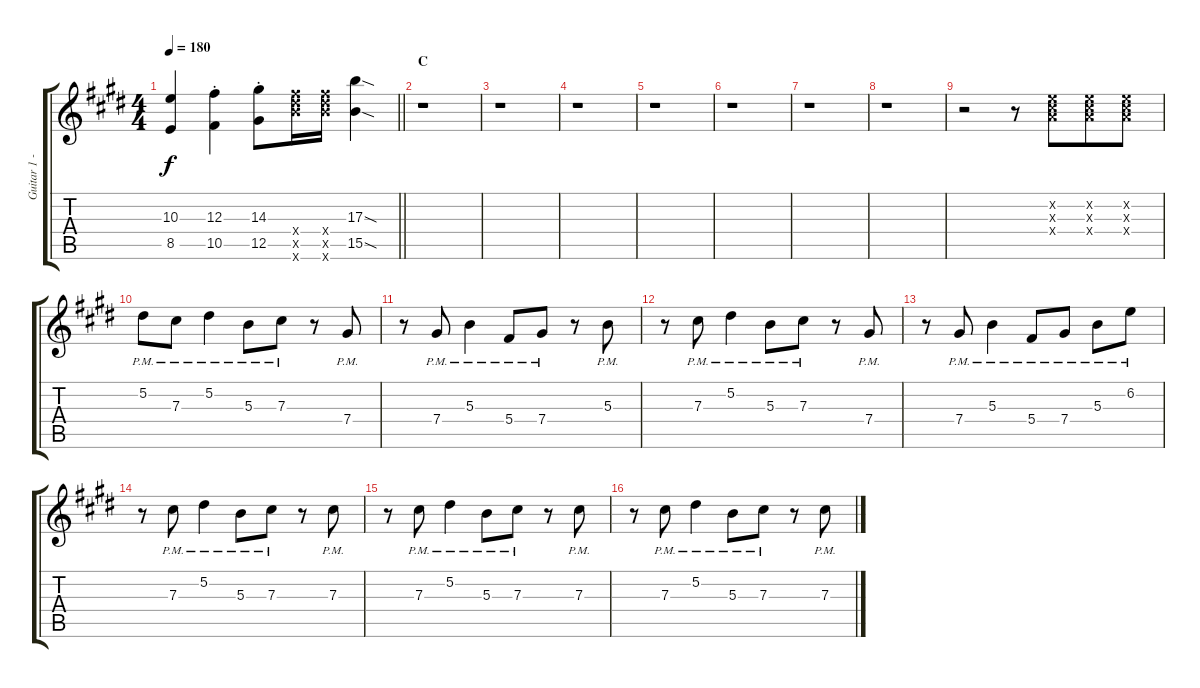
\track ("Guitar 1 - Ryouga" "Guitar 1 -") {instrument distortionguitar}
\staff {score tabs}
\tuning (Eb4 Bb3 Gb3 Db3 Ab2 Db2) {hide}
\ts (4 4)
\tempo 180
\clef g2
\barLineRight lightlight
\ks e
(10.3{t} 8.5{t}).4{dy f} (12.3{st} 10.5{st}).4 (14.3{st} 12.5{st}).8 (17.4{x} 19.5{x} 22.6{x}).16 (17.4{x} 19.5{x} 22.6{x}).16 (17.3{sod} 15.5{sod}).4 |
\section ("" "C")
r.1 |
r.1 |
r.1 |
r.1 |
r.1 |
r.1 |
r.1 |
r.2 r.8 (6.2{x} 7.3{x} 8.4{x}).8{beam merge} (6.2{x} 7.3{x} 8.4{x}).8 (6.2{x} 7.3{x} 8.4{x}).8 |
5.2{pm}.8 7.3{pm}.8 5.2{pm}.4 5.3{pm}.8 7.3{pm}.8 r.8 7.4{pm}.8 |
r.8 7.4{pm}.8 5.3{pm}.4 5.4{pm}.8 7.4{pm}.8 r.8 5.3{pm}.8 |
r.8 7.3{pm}.8 5.2{pm}.4 5.3{pm}.8 7.3{pm}.8 r.8 7.4{pm}.8 |
r.8 7.4{pm}.8 5.3{pm}.4 5.4{pm}.8 7.4{pm}.8 5.3{pm}.8 6.2{pm}.8 |
r.8 7.3{pm}.8 5.2{pm}.4 5.3{pm}.8 7.3{pm}.8 r.8 7.3{pm}.8 |
r.8 7.3{pm}.8 5.2{pm}.4 5.3{pm}.8 7.3{pm}.8 r.8 7.3{pm}.8 |
r.8 7.3{pm}.8 5.2{pm}.4 5.3{pm}.8 7.3{pm}.8 r.8 7.3{pm}.8
